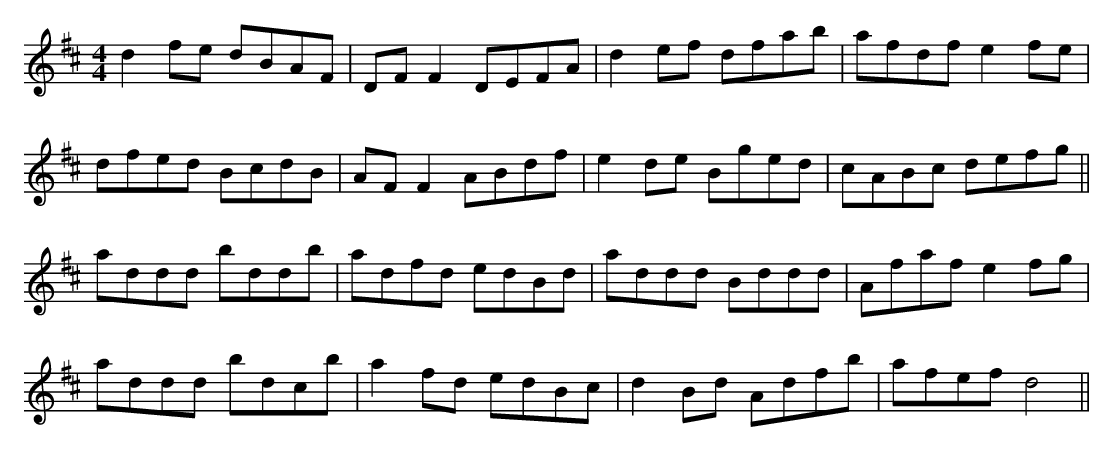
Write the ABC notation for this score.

X:1
M:4/4
K:D
d2fe dBAF|DFF2 DEFA|d2ef dfab|afdf e2fe|
dfed BcdB|AFF2 ABdf|e2de Bged|cABc defg||
addd bddb|adfd edBd|addd Bddd|Afaf e2fg|
addd bdcb|a2fd edBc|d2Bd Adfb|afef d4||
